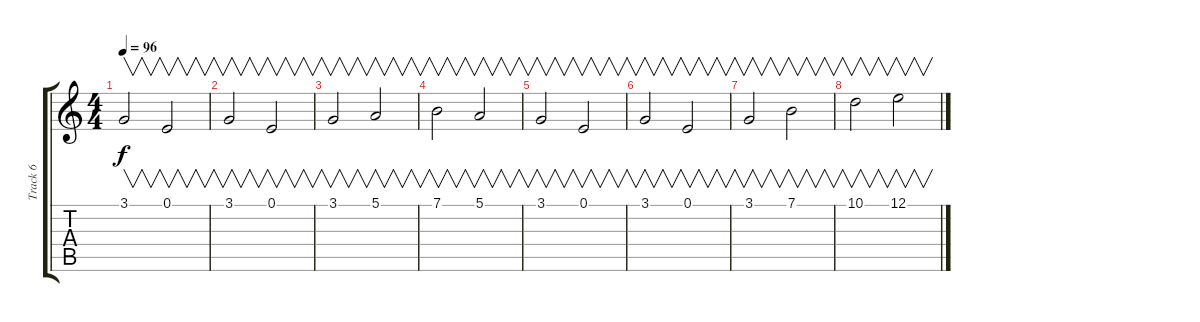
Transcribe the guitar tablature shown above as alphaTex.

\track ("Track 6" "Track 6") {instrument panflute}
\staff {score tabs}
\tuning (E4 B3 G3 D3 A2 E2) {hide}
\ts (4 4)
\tempo 96
\clef g2
\ks c
3.1.2{v dy f} 0.1.2{v} |
3.1.2{v} 0.1.2{v} |
3.1.2{v} 5.1.2{v} |
7.1.2{v} 5.1.2{v} |
3.1.2{v} 0.1.2{v} |
3.1.2{v} 0.1.2{v} |
3.1.2{v} 7.1.2{v} |
10.1.2{v} 12.1.2{v}
